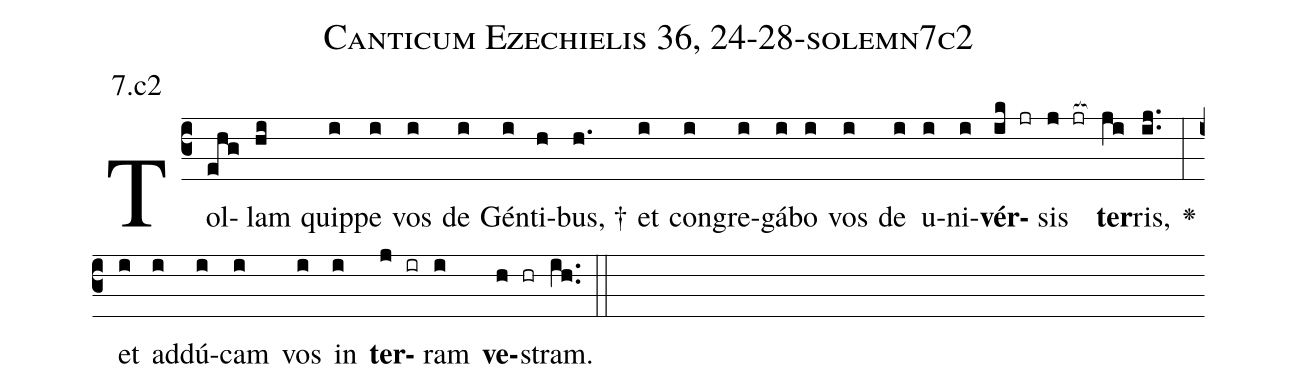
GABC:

name: Canticum Ezechielis 36, 24-28-solemn7c2;
annotation: 7.c2;
%%
(c3)Tol(ehg)lam(hi) quip(i)pe(i) vos(i) de(i) Gén(i)ti(h)bus, †(h.) et(i) con(i)gre(i)gá(i)bo(i) vos(i) de(i) u(i)ni(i)<b>vér</b>(ik jr)sis(j jr[ocb:1{]) <b>ter</b>(ji[ocb:0}])ris,(ij..) <v>\greheightstar</v>(:) et(i) ad(i)dú(i)cam(i) vos(i) in(i) <b>ter</b>(j ir)ram(i) <b>ve</b>(h hr)stram.(ih..) (::)


%E(i) u(i) o(j) u(i) a(h) e.(ih..) (::)
